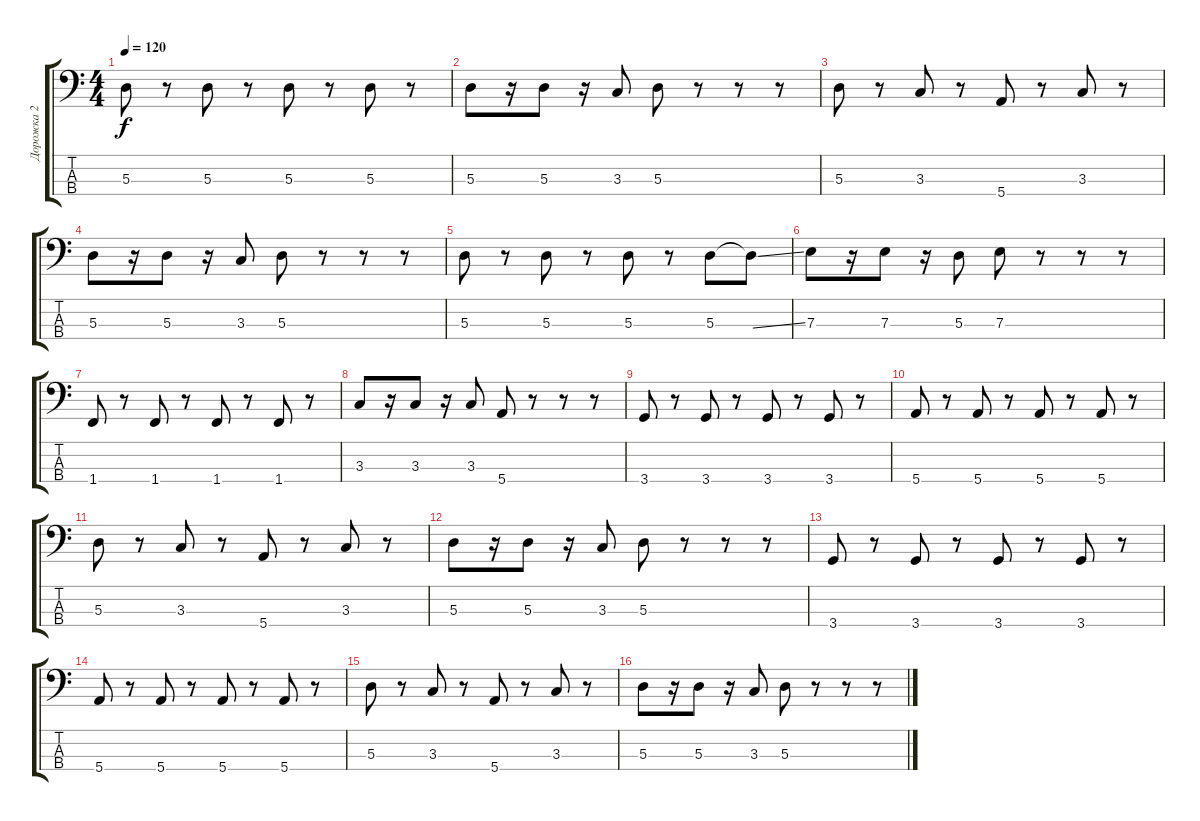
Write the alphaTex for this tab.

\track ("Дорожка 2" "Дорожка 2") {instrument electricbasspick}
\staff {score tabs}
\tuning (G2 D2 A1 E1) {hide}
\ts (4 4)
\tempo 120
\clef f4
\ks c
5.3.8{dy f} r.8 5.3.8 r.8 5.3.8 r.8 5.3.8 r.8 |
5.3.8 r.16 5.3.8 r.16 3.3.8 5.3.8 r.8 r.8 r.8 |
5.3.8 r.8 3.3.8 r.8 5.4.8 r.8 3.3.8 r.8 |
5.3.8 r.16 5.3.8 r.16 3.3.8 5.3.8 r.8 r.8 r.8 |
5.3.8 r.8 5.3.8 r.8 5.3.8 r.8 5.3.8 5.3{ss t}.8 |
7.3.8 r.16 7.3.8 r.16 5.3.8 7.3.8 r.8 r.8 r.8 |
1.4.8 r.8 1.4.8 r.8 1.4.8 r.8 1.4.8 r.8 |
3.3.8 r.16 3.3.8 r.16 3.3.8 5.4.8 r.8 r.8 r.8 |
3.4.8 r.8 3.4.8 r.8 3.4.8 r.8 3.4.8 r.8 |
5.4.8 r.8 5.4.8 r.8 5.4.8 r.8 5.4.8 r.8 |
5.3.8 r.8 3.3.8 r.8 5.4.8 r.8 3.3.8 r.8 |
5.3.8 r.16 5.3.8 r.16 3.3.8 5.3.8 r.8 r.8 r.8 |
3.4.8 r.8 3.4.8 r.8 3.4.8 r.8 3.4.8 r.8 |
5.4.8 r.8 5.4.8 r.8 5.4.8 r.8 5.4.8 r.8 |
5.3.8 r.8 3.3.8 r.8 5.4.8 r.8 3.3.8 r.8 |
5.3.8 r.16 5.3.8 r.16 3.3.8 5.3.8 r.8 r.8 r.8
